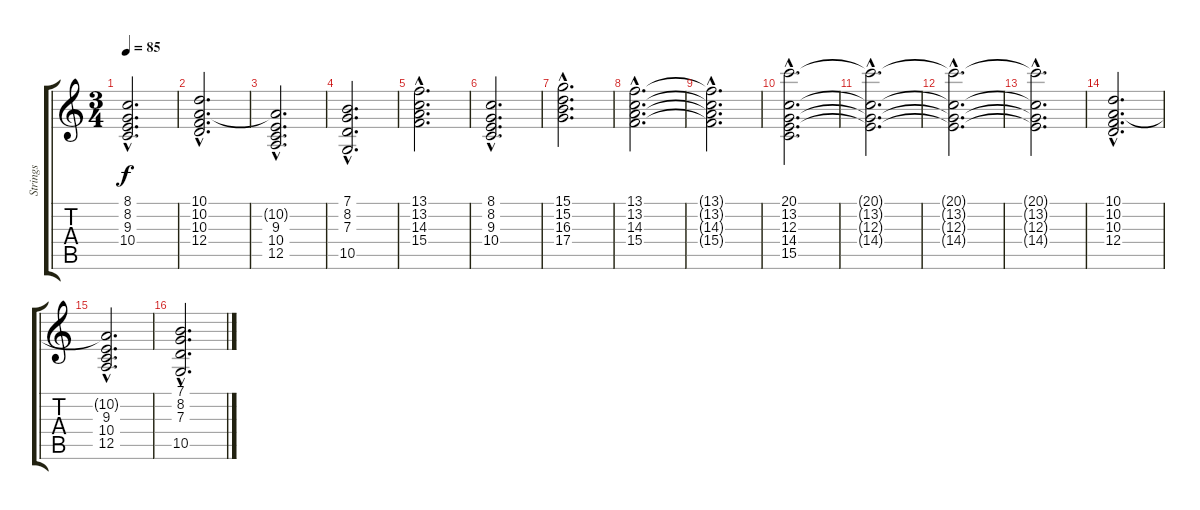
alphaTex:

\track ("Strings" "Strings") {instrument stringensemble1}
\staff {score tabs}
\tuning (E4 B3 G3 D3 A2 E2) {hide}
\ts (3 4)
\tempo 85
\clef g2
\ks c
(8.1{hac t} 8.2{hac t} 9.3{hac t} 10.4{hac t}).2{d dy f} |
(10.1{hac} 10.2{hac} 10.3{hac} 12.4{hac}).2{d} |
(10.2{hac t} 9.3{hac} 10.4{hac} 12.5{hac}).2{d} |
(7.1{hac} 8.2{hac} 7.3{hac} 10.5{hac}).2{d} |
(13.1{hac} 13.2{hac} 14.3{hac} 15.4{hac}).2{d} |
(8.1{hac} 8.2{hac} 9.3{hac} 10.4{hac}).2{d} |
(15.1{hac} 15.2{hac} 16.3{hac} 17.4{hac}).2{d} |
(13.1{hac} 13.2{hac} 14.3{hac} 15.4{hac}).2{d} |
(13.1{hac t} 13.2{hac t} 14.3{hac t} 15.4{hac t}).2{d} |
(20.1{hac} 13.2{hac} 12.3{hac} 14.4{hac} 15.5{hac}).2{d} |
(20.1{hac t} 13.2{hac t} 12.3{hac t} 14.4{hac t}).2{d} |
(20.1{hac t} 13.2{hac t} 12.3{hac t} 14.4{hac t}).2{d} |
(20.1{hac t} 13.2{hac t} 12.3{hac t} 14.4{hac t}).2{d} |
(10.1{hac} 10.2{hac} 10.3{hac} 12.4{hac}).2{d} |
(10.2{hac t} 9.3{hac} 10.4{hac} 12.5{hac}).2{d} |
(7.1{hac} 8.2{hac} 7.3{hac} 10.5{hac}).2{d}
